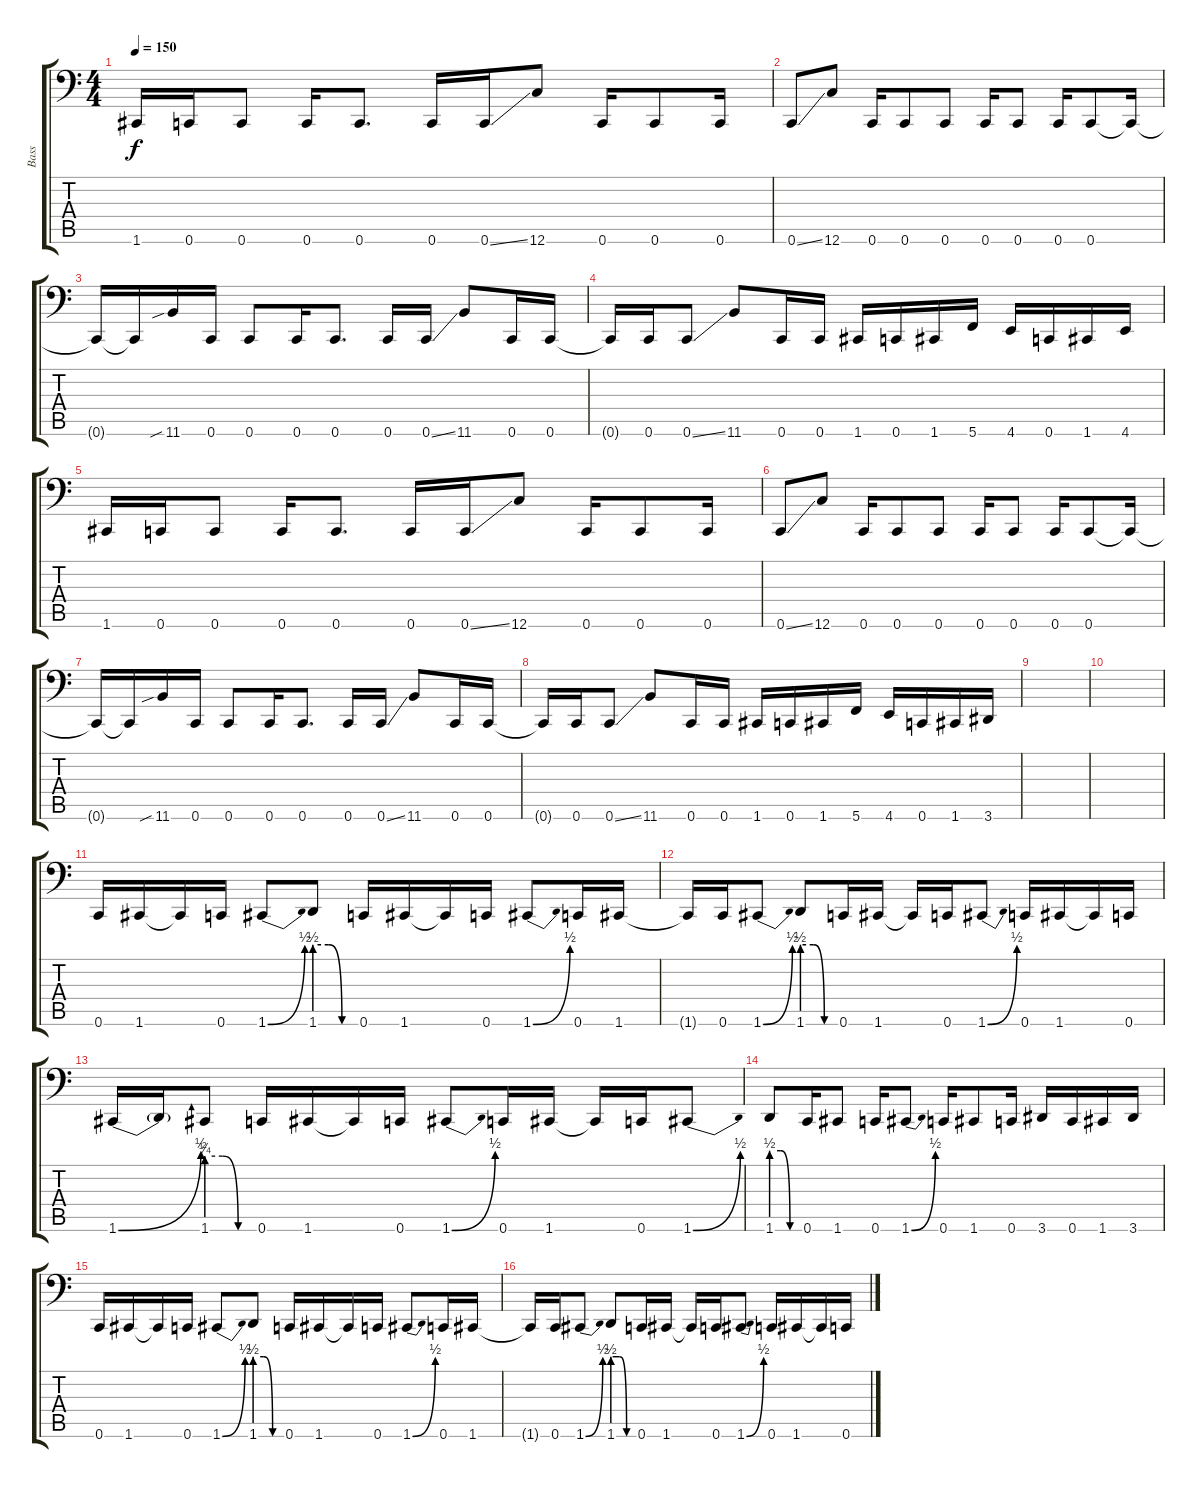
\track ("Bass" "Bass") {instrument electricbassfinger}
\staff {score tabs}
\tuning (D3 A2 F2 C2 G1 C1) {hide}
\ts (4 4)
\tempo 150
\clef f4
\ks c
1.6.16{dy f instrument electricbassfinger} 0.6.16 0.6.8 0.6.16 0.6.8{d} 0.6.16 0.6{ss}.16 12.6.8 0.6.16 0.6.8 0.6.16 |
0.6{ss}.8 12.6.8 0.6.16 0.6.8 0.6.8 0.6.16 0.6.8 0.6.16 0.6.8 0.6{t}.16 |
0.6{t}.16 0.6{t}.16 11.6{sib}.16 0.6.16 0.6.8 0.6.16 0.6.8{d} 0.6.16 0.6{ss}.16 11.6.8 0.6.16 0.6.16 |
0.6{t}.16 0.6.16 0.6{ss}.8 11.6.8 0.6.16 0.6.16 1.6.16 0.6.16 1.6.16 5.6.16 4.6.16 0.6.16 1.6.16 4.6.16 |
1.6.16 0.6.16 0.6.8 0.6.16 0.6.8{d} 0.6.16 0.6{ss}.16 12.6.8 0.6.16 0.6.8 0.6.16 |
0.6{ss}.8 12.6.8 0.6.16 0.6.8 0.6.8 0.6.16 0.6.8 0.6.16 0.6.8 0.6{t}.16 |
0.6{t}.16 0.6{t}.16 11.6{sib}.16 0.6.16 0.6.8 0.6.16 0.6.8{d} 0.6.16 0.6{ss}.16 11.6.8 0.6.16 0.6.16 |
0.6{t}.16 0.6.16 0.6{ss}.8 11.6.8 0.6.16 0.6.16 1.6.16 0.6.16 1.6.16 5.6.16 4.6.16 0.6.16 1.6.16 3.6.16 |
|
|
0.6.16 1.6.16 1.6{t}.16 0.6.16 1.6{be (bend 0 0 60 2)}.8 1.6{be (custom 0 2 20 2 40 0 60 0)}.8 0.6.16 1.6.16 1.6{t}.16 0.6.16 1.6{be (bend 0 0 60 2)}.8 0.6.16 1.6.16 |
1.6{t}.16 0.6.16 1.6{be (bend 0 0 60 2)}.8 1.6{be (custom 0 2 20 2 40 0 60 0)}.8 0.6.16 1.6.16 1.6{t}.16 0.6.16 1.6{be (bend 0 0 60 2)}.8 0.6.16 1.6.16 1.6{t}.16 0.6.16 |
1.6{be (bend 0 0 60 2)}.16 1.6{t}.16 1.6{be (custom 0 1 20 1 40 0 60 0)}.8 0.6.16 1.6.16 1.6{t}.16 0.6.16 1.6{be (bend 0 0 60 2)}.8 0.6.16 1.6.16 1.6{t}.16 0.6.16 1.6{be (bend 0 0 60 2)}.8 |
1.6{be (custom 0 2 20 2 40 0 60 0)}.8 0.6.16 1.6.8 0.6.16 1.6{be (bend 0 0 60 2)}.8 0.6.16 1.6.8 0.6.16 3.6.16 0.6.16 1.6.16 3.6.16 |
0.6.16 1.6.16 1.6{t}.16 0.6.16 1.6{be (bend 0 0 60 2)}.8 1.6{be (custom 0 2 20 2 40 0 60 0)}.8 0.6.16 1.6.16 1.6{t}.16 0.6.16 1.6{be (bend 0 0 60 2)}.8 0.6.16 1.6.16 |
1.6{t}.16 0.6.16 1.6{be (bend 0 0 60 2)}.8 1.6{be (custom 0 2 20 2 40 0 60 0)}.8 0.6.16 1.6.16 1.6{t}.16 0.6.16 1.6{be (bend 0 0 60 2)}.8 0.6.16 1.6.16 1.6{t}.16 0.6.16
